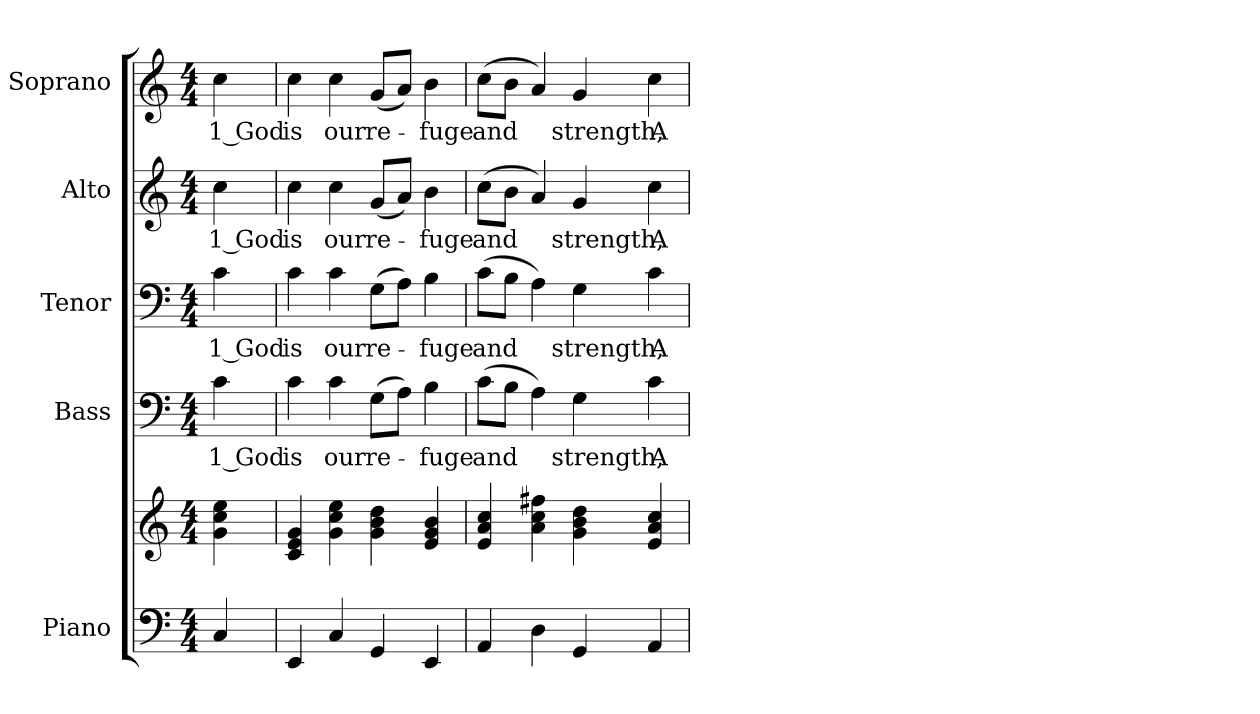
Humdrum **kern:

**kern	**kern	**kern	**text	**kern	**text	**kern	**text	**kern	**text
*part5	*part5	*part4	*part4	*part3	*part3	*part2	*part2	*part1	*part1
*staff6	*staff5	*staff4	*staff4	*staff3	*staff3	*staff2	*staff2	*staff1	*staff1
*I"Piano	*	*I"Bass	*	*I"Tenor	*	*I"Alto	*	*I"Soprano	*
*I'Pno.	*	*I'B.	*	*I'T.	*	*I'A.	*	*I'S.	*
!!LO:PB:g=z
*clefF4	*clefG2	*clefF4	*	*clefF4	*	*clefG2	*	*clefG2	*
*k[]	*k[]	*k[]	*	*k[]	*	*k[]	*	*k[]	*
*C:	*C:	*C:	*	*C:	*	*C:	*	*C:	*
*M4/4	*M4/4	*M4/4	*	*M4/4	*	*M4/4	*	*M4/4	*
*MM125	*MM125	*MM125	*	*MM125	*	*MM125	*	*MM125	*
=	=	=	=	=	=	=	=	=	=
!	!	!	!LO:LY:b:color=#000000	!	!	!	!	!	!
!	!	!	!	!	!LO:LY:b:color=#000000	!	!	!	!
!	!	!	!	!	!	!	!LO:LY:b:color=#000000	!	!
!	!	!	!	!	!	!	!	!	!LO:LY:b:color=#000000
4Ci/	4gi\ 4cci 4eei	4ci\	1 God	4ci\	1 God	4cci\	1 God	4cci\	1 God
=1	=1	=1	=1	=1	=1	=1	=1	=1	=1
!	!	!	!LO:LY:b:color=#000000	!	!	!	!	!	!
!	!	!	!	!	!LO:LY:b:color=#000000	!	!	!	!
!	!	!	!	!	!	!	!LO:LY:b:color=#000000	!	!
!	!	!	!	!	!	!	!	!	!LO:LY:b:color=#000000
4EEi/	4ci/ 4ei 4gi	4ci\	is	4ci\	is	4cci\	is	4cci\	is
!	!	!	!LO:LY:b:color=#000000	!	!	!	!	!	!
!	!	!	!	!	!LO:LY:b:color=#000000	!	!	!	!
!	!	!	!	!	!	!	!LO:LY:b:color=#000000	!	!
!	!	!	!	!	!	!	!	!	!LO:LY:b:color=#000000
4Ci/	4gi\ 4cci 4eei	4ci\	our	4ci\	our	4cci\	our	4cci\	our
!	!	!	!LO:LY:b:color=#000000	!	!	!	!	!	!
!	!	!	!	!	!LO:LY:b:color=#000000	!	!	!	!
!	!	!	!	!	!	!	!LO:LY:b:color=#000000	!	!
!	!	!	!	!	!	!	!	!	!LO:LY:b:color=#000000
4GGi/	4gi\ 4bi 4ddi	(8Gi\L	re-	(8Gi\L	re-	(8gi/L	re-	(8gi/L	re-
.	.	8Ai\J)	.	8Ai\J)	.	8ai/J)	.	8ai/J)	.
!	!	!	!LO:LY:b:color=#000000	!	!	!	!	!	!
!	!	!	!	!	!LO:LY:b:color=#000000	!	!	!	!
!	!	!	!	!	!	!	!LO:LY:b:color=#000000	!	!
!	!	!	!	!	!	!	!	!	!LO:LY:b:color=#000000
4EEi/	4ei/ 4gi 4bi	4Bi\	-fuge	4Bi\	-fuge	4bi\	-fuge	4bi\	-fuge
=2	=2	=2	=2	=2	=2	=2	=2	=2	=2
!	!	!	!LO:LY:b:color=#000000	!	!	!	!	!	!
!	!	!	!	!	!LO:LY:b:color=#000000	!	!	!	!
!	!	!	!	!	!	!	!LO:LY:b:color=#000000	!	!
!	!	!	!	!	!	!	!	!	!LO:LY:b:color=#000000
4AAi/	4ei/ 4ai 4cci	(8ci\L	and	(8ci\L	and	(8cci\L	and	(8cci\L	and
.	.	8Bi\J	.	8Bi\J	.	8bi\J	.	8bi\J	.
4Di\	4ai\ 4cci 4ff#Xi	4Ai\)	.	4Ai\)	.	4ai/)	.	4ai/)	.
!	!	!	!LO:LY:b:color=#000000	!	!	!	!	!	!
!	!	!	!	!	!LO:LY:b:color=#000000	!	!	!	!
!	!	!	!	!	!	!	!LO:LY:b:color=#000000	!	!
!	!	!	!	!	!	!	!	!	!LO:LY:b:color=#000000
4GGi/	4gi\ 4bi 4ddi	4Gi\	strength,	4Gi\	strength,	4gi/	strength,	4gi/	strength,
!	!	!	!LO:LY:b:color=#000000	!	!	!	!	!	!
!	!	!	!	!	!LO:LY:b:color=#000000	!	!	!	!
!	!	!	!	!	!	!	!LO:LY:b:color=#000000	!	!
!	!	!	!	!	!	!	!	!	!LO:LY:b:color=#000000
4AAi/	4ei/ 4ai 4cci	4ci\	A	4ci\	A	4cci\	A	4cci\	A
=	=	=	=	=	=	=	=	=	=
*-	*-	*-	*-	*-	*-	*-	*-	*-	*-
